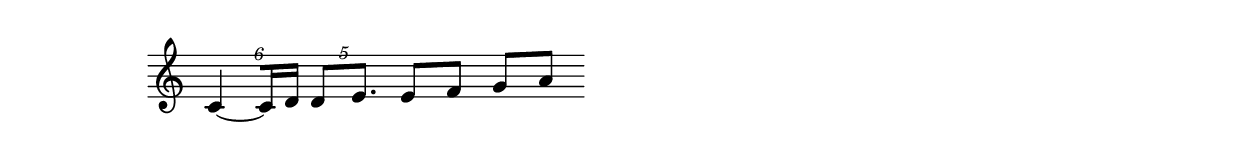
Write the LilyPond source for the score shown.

#(ly:set-option 'midi-extension "mid")
\version "2.12.3"
\include "english.ly"
\header{ 
}
%{
S----R   R-G-- Gm PD

%}
melody = {
\once \override Staff.TimeSignature #'stencil = ##f
\clef treble
\key c 
\major
\cadenzaOn
  \times 4/6{ c'4[~c'16 d'16] }  \times 4/5{ d'8[ e'8.] }  e'8[ f'8] g'8[ a'8] \bar "" \break 
 }
text = \lyricmode {
        
}
\score{

<<
\new Voice = "one" {
\melody
}
\new Lyrics \lyricsto "one" \text
>>
\layout {
\context {
\Score
}
}
\midi {
\context {
\Score
tempoWholesPerMinute = #(ly:make-moment 200 4)
}
}
}